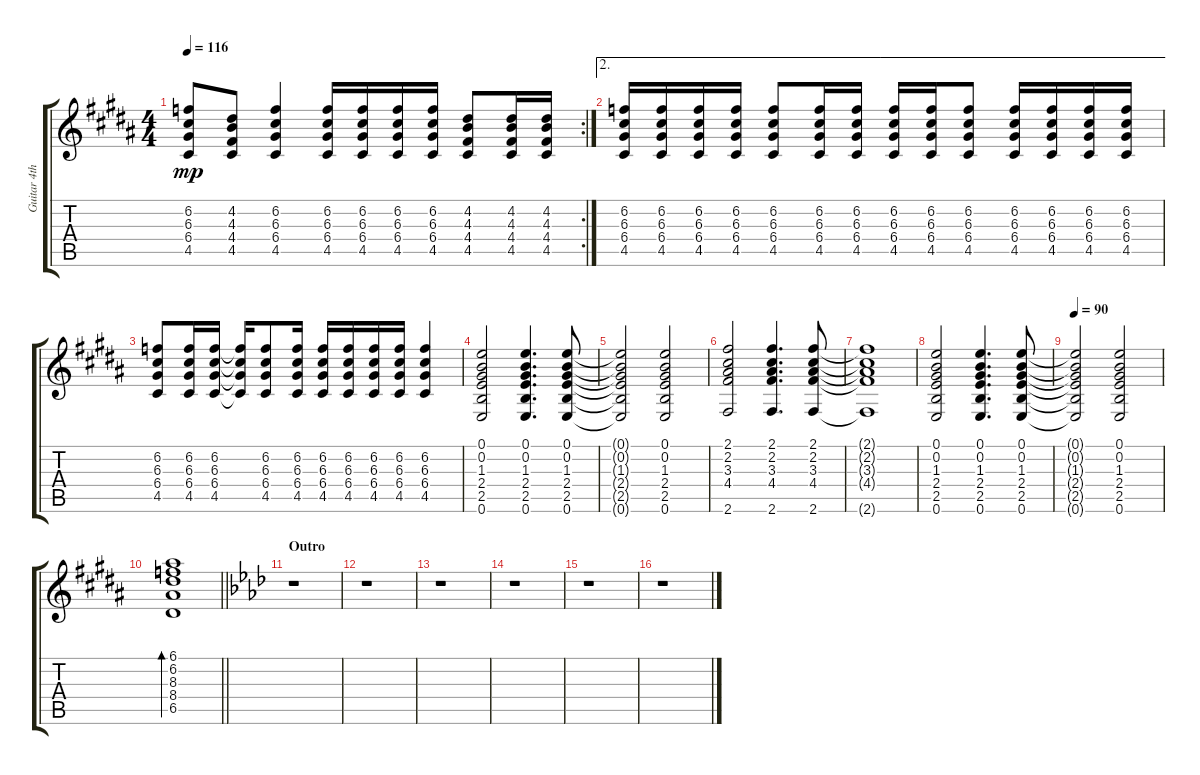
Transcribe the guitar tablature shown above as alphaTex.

\track ("Guitar 4th" "Guitar 4th") {instrument acousticguitarnylon}
\staff {score tabs}
\tuning (E4 B3 G3 D3 A2 E2) {hide}
\rc 2
\ts (4 4)
\tempo 116
\clef g2
\ks g#minor
(6.2 6.3 6.4 4.5).8{dy mp} (4.2 4.3 4.4 4.5).8 (6.2 6.3 6.4 4.5).4 (6.2 6.3 6.4 4.5).16 (6.2 6.3 6.4 4.5).16 (6.2 6.3 6.4 4.5).16 (6.2 6.3 6.4 4.5).16 (4.2 4.3 4.4 4.5).8 (4.2 4.3 4.4 4.5).16 (4.2 4.3 4.4 4.5).16 |
\ae 2
\ks b
(6.2 6.3 6.4 4.5).16 (6.2 6.3 6.4 4.5).16 (6.2 6.3 6.4 4.5).16 (6.2 6.3 6.4 4.5).16 (6.2 6.3 6.4 4.5).8 (6.2 6.3 6.4 4.5).16 (6.2 6.3 6.4 4.5).16 (6.2 6.3 6.4 4.5).16 (6.2 6.3 6.4 4.5).16 (6.2 6.3 6.4 4.5).8 (6.2 6.3 6.4 4.5).16 (6.2 6.3 6.4 4.5).16 (6.2 6.3 6.4 4.5).16 (6.2 6.3 6.4 4.5).16 |
\ks g#minor
(6.2 6.3 6.4 4.5).8 (6.2 6.3 6.4 4.5).16 (6.2 6.3 6.4 4.5).16 (6.2{t} 6.3{t} 6.4{t} 4.5{t}).16 (6.2 6.3 6.4 4.5).8 (6.2 6.3 6.4 4.5).16 (6.2 6.3 6.4 4.5).16 (6.2 6.3 6.4 4.5).16 (6.2 6.3 6.4 4.5).16 (6.2 6.3 6.4 4.5).16 (6.2 6.3 6.4 4.5).4 |
\ks b
(0.1 0.2 1.3 2.4 2.5 0.6).2 (0.1 0.2 1.3 2.4 2.5 0.6).4{d} (0.1 0.2 1.3 2.4 2.5 0.6).8 |
\ks g#minor
(0.1{t} 0.2{t} 1.3{t} 2.4{t} 2.5{t} 0.6{t}).2 (0.1 0.2 1.3 2.4 2.5 0.6).2 |
(2.1 2.2 3.3 4.4 2.6).2 (2.1 2.2 3.3 4.4 2.6).4{d} (2.1 2.2 3.3 4.4 2.6).8 |
(2.1{t} 2.2{t} 3.3{t} 4.4{t} 2.6{t}).1 |
\ks b
(0.1 0.2 1.3 2.4 2.5 0.6).2 (0.1 0.2 1.3 2.4 2.5 0.6).4{d} (0.1 0.2 1.3 2.4 2.5 0.6).8 |
\tempo 90
\ks g#minor
(0.1{t} 0.2{t} 1.3{t} 2.4{t} 2.5{t} 0.6{t}).2 (0.1 0.2 1.3 2.4 2.5 0.6).2 |
\barLineRight lightlight
(6.1 6.2 8.3 8.4 6.5).1{bd 60} |
\section ("" "Outro")
\ks ab
r.1 |
r.1 |
r.1 |
r.1 |
r.1 |
r.1
